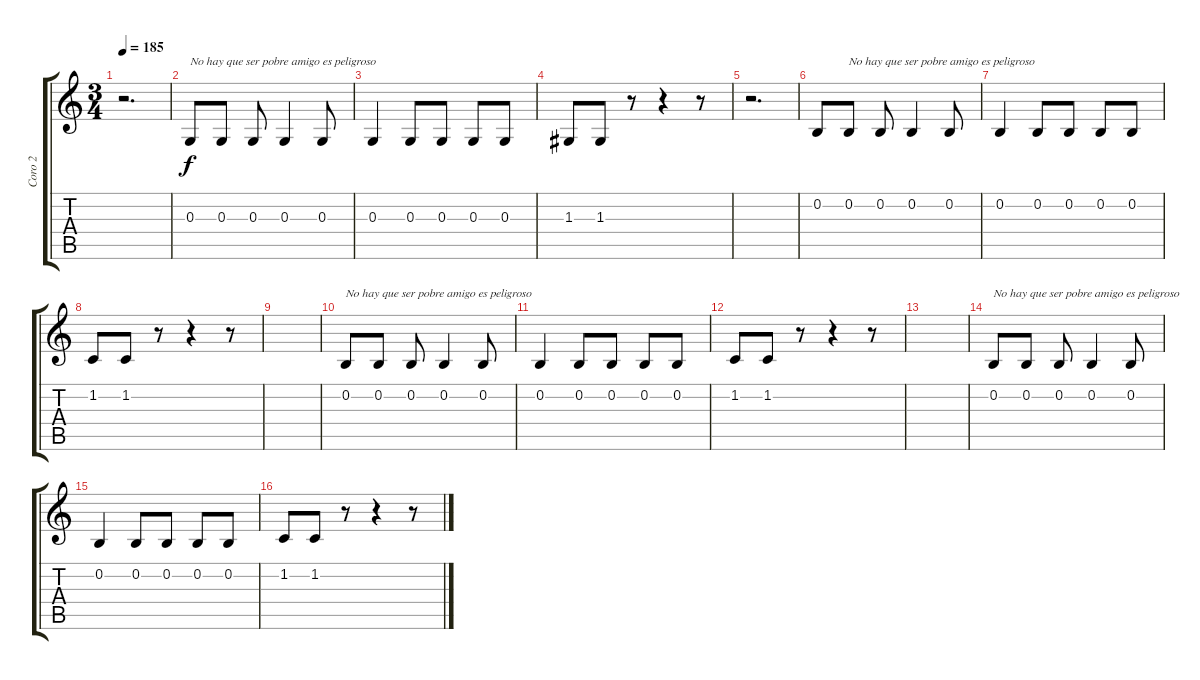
\track ("Coro 2" "Coro 2") {instrument choiraahs}
\staff {score tabs}
\tuning (E4 B3 G3 D3 A2 E2) {hide}
\ts (3 4)
\tempo 185
\clef g2
\ks c
r.2{d dy f} |
0.3.8{txt "No hay que ser pobre amigo es peligroso"} 0.3.8 0.3.8 0.3.4 0.3.8 |
0.3.4 0.3.8 0.3.8 0.3.8 0.3.8 |
1.3.8 1.3.8 r.8 r.4 r.8 |
r.2{d} |
0.2.8 0.2.8{txt "No hay que ser pobre amigo es peligroso"} 0.2.8 0.2.4 0.2.8 |
0.2.4 0.2.8 0.2.8 0.2.8 0.2.8 |
1.2.8 1.2.8 r.8 r.4 r.8 |
|
0.2.8{txt "No hay que ser pobre amigo es peligroso"} 0.2.8 0.2.8 0.2.4 0.2.8 |
0.2.4 0.2.8 0.2.8 0.2.8 0.2.8 |
1.2.8 1.2.8 r.8 r.4 r.8 |
|
0.2.8{txt "No hay que ser pobre amigo es peligroso"} 0.2.8 0.2.8 0.2.4 0.2.8 |
0.2.4 0.2.8 0.2.8 0.2.8 0.2.8 |
1.2.8 1.2.8 r.8 r.4 r.8
